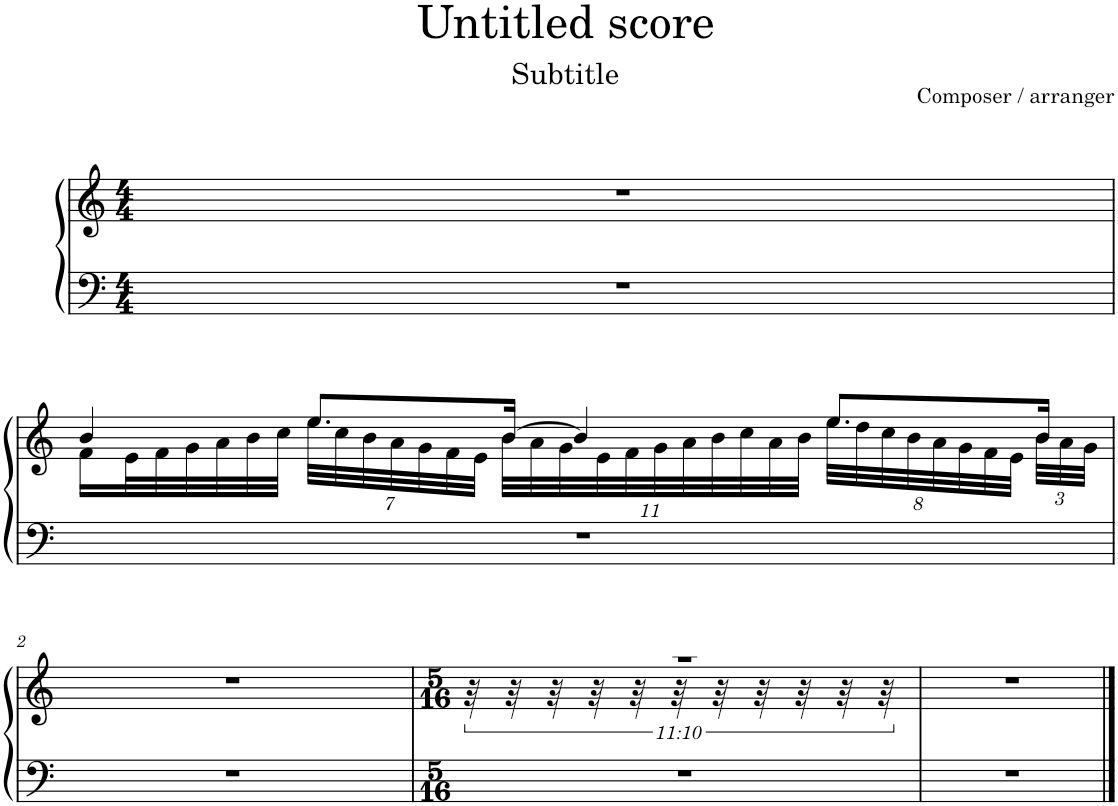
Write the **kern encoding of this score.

**kern	**kern
*part1	*part1
*staff2	*staff1
*I"Piano	*
*I'Pno.	*
*clefF4	*clefG2
*k[]	*k[]
*M4/4	*M4/4
=	=
1r	1r
!!LO:LB:g=z
=1	=1
*	*^
1r	4b/	16f\LL
.	.	32e\L
.	.	32f\
.	.	32g\
.	.	32a\
.	.	32b\
.	.	32cc\JJJ
*	*	*Xbrackettup
.	8.ee/L	112%3ee\LLL
.	.	112%3cc\
.	.	112%3b\
.	.	112%3a\
.	.	112%3g\
.	.	112%3f\
.	.	112%3e\JJJ
.	[16b/Jk	176%5b\LLL
.	.	176%5a\
.	.	176%5g\
.	4b/]	.
.	.	176%5e\
.	.	176%5f\
.	.	176%5g\
.	.	176%5a\
.	.	176%5b\
.	.	176%5cc\
.	.	176%5a\
.	.	176%5b\JJJ
.	8.ee/L	128%3ee\LLL
.	.	128%3dd\
.	.	128%3cc\
.	.	128%3b\
.	.	128%3a\
.	.	128%3g\
.	.	128%3f\
.	.	128%3e\JJJ
.	16b/Jk	48b\LLL
.	.	48a\
.	.	48g\JJJ
*	*v	*v
!!LO:LB:g=z
=2	=2
1r	1r
=3	=3
*M5/16	*M5/16
*	*^
16%5r	16%5r	16%5r
*	*v	*v
=4	=4
16%5r	16%5r
==	==
*-	*-
